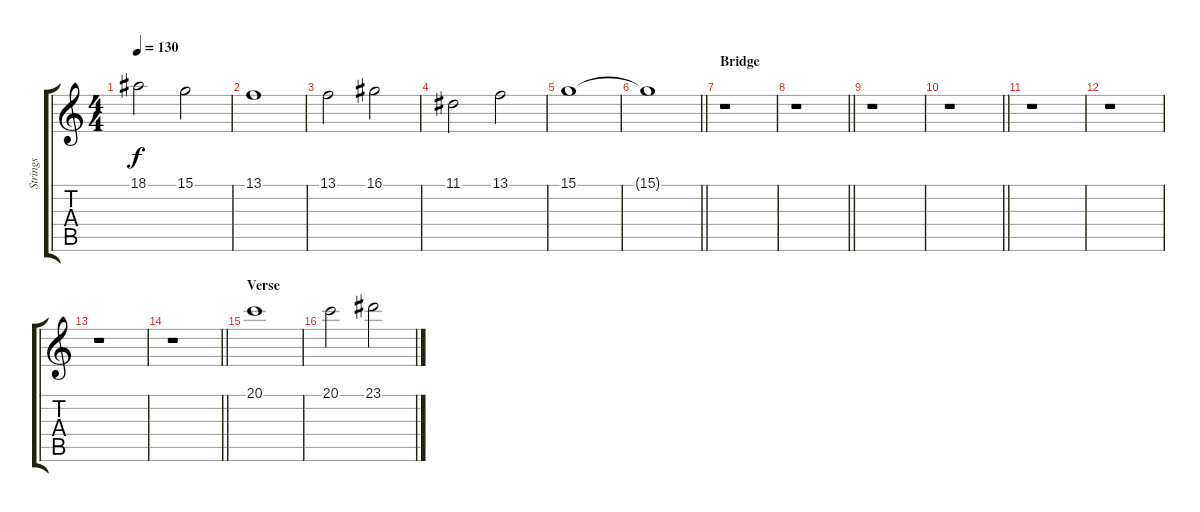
\track ("Strings" "Strings") {instrument stringensemble1}
\staff {score tabs}
\tuning (E4 B3 G3 D3 A2 E2) {hide}
\ts (4 4)
\tempo 130
\clef g2
\ks c
18.1.2{dy f} 15.1.2 |
13.1.1 |
13.1.2 16.1.2 |
11.1.2 13.1.2 |
15.1.1 |
\barLineRight lightlight
15.1{t}.1 |
\section ("" "Bridge ")
r.1 |
\barLineRight lightlight
r.1 |
r.1 |
\barLineRight lightlight
r.1 |
r.1 |
r.1 |
r.1 |
\barLineRight lightlight
r.1 |
\section ("" "Verse ")
20.1.1 |
20.1.2 23.1.2
